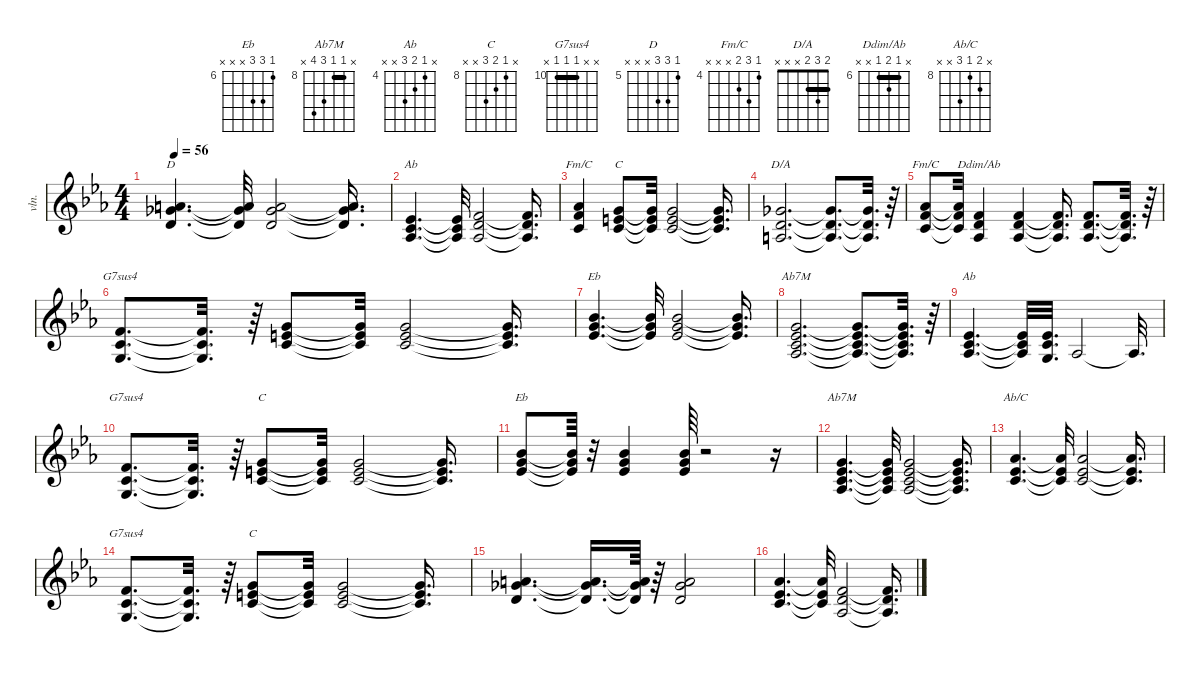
\defaultSystemsLayout 4
\hideDynamics
\bracketExtendMode nobrackets
\otherSystemsTrackNameOrientation horizontal
\track ("Rock Organ" "vln.") {defaultSystemsLayout 4 instrument synthstrings1}
\staff {score}
\tuning (E4 B3 G3 D3 A2 E2)
\chord ("Eb" 6 8 8 x x x) {firstfret 6 showfingering false}
\chord ("Ab7M" 3 4 5 6 x x) {firstfret 3 showfingering false}
\chord ("Ab" x 4 5 6 x x) {firstfret 4 showfingering false}
\chord ("C" 3 5 5 x x x) {showfingering false}
\chord ("G7sus4" x 6 5 5 x x) {firstfret 5 showfingering false barre 5}
\chord ("D" 5 7 7 x x x) {firstfret 5 showfingering false}
\chord ("Fm/C" 4 6 5 x x x) {firstfret 4 showfingering false}
\chord ("D/A" 2 3 2 x x x) {showfingering false barre 2}
\chord ("Ddim/Ab" x 6 7 6 x x) {firstfret 6 showfingering false barre 6}
\chord ("G7sus4" 1 1 0 x x x) {showfingering false barre 1}
\chord ("Ab7M" x 8 8 10 11 x) {firstfret 8 showfingering false barre 8}
\chord ("Ab/C" x 9 8 10 x x) {firstfret 8 showfingering false}
\chord ("G7sus4" x x 10 10 10 x) {firstfret 10 showfingering false barre (10 10)}
\chord ("C" x 8 9 10 x x) {firstfret 8 showfingering false}
\ts (4 4)
\tempo 56
\clef g2
\ks cminor
(5.1{acc forcenatural} 7.2{acc b} 7.3{acc forcenatural}).4{d ch "D" dy f beam Up} (5.1{t acc forcenatural} 7.2{t acc b} 7.3{t acc forcenatural}).32{beam Up} (5.1{acc forcenatural} 7.2{acc b} 7.3{acc forcenatural}).2{beam Up} (5.1{t acc forcenatural} 7.2{t acc b} 7.3{t acc forcenatural}).16{d beam Up} |
(4.2{acc b} 5.3{acc forcenatural} 6.4{acc b}).4{d ch "Ab" beam Up} (4.2{t acc b} 5.3{t acc forcenatural} 6.4{t acc b}).32{beam Up} (6.2{acc forcenatural} 7.3{acc forcenatural} 6.4{acc b}).2{beam Up} (6.2{t acc forcenatural} 7.3{t acc forcenatural} 6.4{t acc b}).16{d beam Up} |
(4.1{acc b} 6.2{acc forcenatural} 5.3{acc forcenatural}).4{ch "Fm/C" beam Up} (3.1{acc forcenatural} 5.2{acc forcenatural} 5.3{acc forcenatural}).8{ch "C" beam Up} (3.1{t acc forcenatural} 5.2{t acc forcenatural} 5.3{t acc forcenatural}).32{beam Up} (3.1{acc forcenatural} 5.2{acc forcenatural} 5.3{acc forcenatural}).2{beam Up} (3.1{t acc forcenatural} 5.2{t acc forcenatural} 5.3{t acc forcenatural}).16{d beam Up} |
(2.1{acc b} 3.2{acc forcenatural} 2.3{acc forcenatural}).2{d ch "D/A" beam Up} (2.1{t acc b} 3.2{t acc forcenatural} 2.3{t acc forcenatural}).8{d beam Up} (2.1{t acc b} 3.2{t acc forcenatural} 2.3{t acc forcenatural}).32{d beam Up} r.64{beam Up} |
(4.1{acc b} 6.2{acc forcenatural} 5.3{acc forcenatural}).8{ch "Fm/C" beam Up} (4.1{t acc b} 6.2{t acc forcenatural} 5.3{t acc forcenatural}).32{beam Up} (6.2{acc forcenatural} 7.3{acc forcenatural} 6.4{acc b}).4{ch "Ddim/Ab" beam Up} (6.2{acc forcenatural} 7.3{acc forcenatural} 6.4{acc b}).4{beam Up} (6.2{t acc forcenatural} 7.3{t acc forcenatural} 6.4{t acc b}).16{d beam Up} (6.2{acc forcenatural} 7.3{acc forcenatural} 6.4{acc b}).8{d beam Up} (6.2{t acc forcenatural} 7.3{t acc forcenatural} 6.4{t acc b}).32{d beam Up} r.64{beam Up} |
(6.2{acc forcenatural} 5.3{acc forcenatural} 5.4{acc forcenatural}).8{d ch "G7sus4" beam Up} (6.2{t acc forcenatural} 5.3{t acc forcenatural} 5.4{t acc forcenatural}).32{d beam Up} r.64{beam Up} (3.1{acc forcenatural} 5.2{acc forcenatural} 5.3{acc forcenatural}).8{beam Up} (3.1{t acc forcenatural} 5.2{t acc forcenatural} 5.3{t acc forcenatural}).32{beam Up} (3.1{acc forcenatural} 5.2{acc forcenatural} 5.3{acc forcenatural}).2{beam Up} (3.1{t acc forcenatural} 5.2{t acc forcenatural} 5.3{t acc forcenatural}).16{d beam Up} |
(6.1{acc b} 8.2{acc forcenatural} 8.3{acc b}).4{d ch "Eb" beam Up} (6.1{t acc b} 8.2{t acc forcenatural} 8.3{t acc b}).32{beam Up} (6.1{acc b} 8.2{acc forcenatural} 8.3{acc b}).2{beam Up} (6.1{t acc b} 8.2{t acc forcenatural} 8.3{t acc b}).16{d beam Up} |
(3.1{acc forcenatural} 4.2{acc b} 5.3{acc forcenatural} 6.4{acc b}).2{d ch "Ab7M" beam Up} (3.1{t acc forcenatural} 4.2{t acc b} 5.3{t acc forcenatural} 6.4{t acc b}).8{d beam Up} (3.1{t acc forcenatural} 4.2{t acc b} 5.3{t acc forcenatural} 6.4{t acc b}).32{d beam Up} r.64{beam Up} |
(4.2{acc b} 5.3{acc forcenatural} 6.4{acc b}).4{d ch "Ab" beam Up} (4.2{t acc b} 5.3{t acc forcenatural} 6.4{t acc b}).32{beam Up} (4.2{acc b} 5.3{acc forcenatural} 5.4{acc forcenatural}).32{d beam Up} 6.4{acc b}.2{beam Up} 6.4{t acc b}.32{d beam Up} |
(1.1{acc forcenatural} 1.2{acc forcenatural} 0.3{acc forcenatural}).8{d ch "G7sus4" beam Up} (1.1{t acc forcenatural} 1.2{t acc forcenatural} 0.3{t acc forcenatural}).32{d beam Up} r.64{beam Up} (3.1{acc forcenatural} 5.2{acc forcenatural} 5.3{acc forcenatural}).8{ch "C" beam Up} (3.1{t acc forcenatural} 5.2{t acc forcenatural} 5.3{t acc forcenatural}).32{beam Up} (3.1{acc forcenatural} 5.2{acc forcenatural} 5.3{acc forcenatural}).2{beam Up} (3.1{t acc forcenatural} 5.2{t acc forcenatural} 5.3{t acc forcenatural}).16{d beam Up} |
(6.1{acc b} 8.2{acc forcenatural} 8.3{acc b}).8{ch "Eb" beam Up} (6.1{t acc b} 8.2{t acc forcenatural} 8.3{t acc b}).64{beam Up} r.32{beam Up} (6.1{acc b} 8.2{acc forcenatural} 8.3{acc b}).4{beam Up} (6.1{acc b} 8.2{acc forcenatural} 8.3{acc b}).64{beam Up} r.2{beam Up} r.16{beam Up} |
(8.2{acc forcenatural} 8.3{acc b} 10.4{acc forcenatural} 11.5{acc b}).4{d ch "Ab7M" beam Up} (8.2{t acc forcenatural} 8.3{t acc b} 10.4{t acc forcenatural} 11.5{t acc b}).32{beam Up} (8.2{acc forcenatural} 8.3{acc b} 10.4{acc forcenatural} 11.5{acc b}).2{beam Up} (8.2{t acc forcenatural} 8.3{t acc b} 10.4{t acc forcenatural} 11.5{t acc b}).16{d beam Up} |
(9.2{acc b} 8.3{acc b} 10.4{acc forcenatural}).4{d ch "Ab/C" beam Up} (9.2{t acc b} 8.3{t acc b} 10.4{t acc forcenatural}).32{beam Up} (9.2{acc b} 8.3{acc b} 10.4{acc forcenatural}).2{beam Up} (9.2{t acc b} 8.3{t acc b} 10.4{t acc forcenatural}).16{d beam Up} |
(10.3{acc forcenatural} 10.4{acc forcenatural} 10.5{acc forcenatural}).8{d ch "G7sus4" beam Up} (10.3{t acc forcenatural} 10.4{t acc forcenatural} 10.5{t acc forcenatural}).32{d beam Up} r.64{beam Up} (8.2{acc forcenatural} 9.3{acc forcenatural} 10.4{acc forcenatural}).8{ch "C" beam Up} (8.2{t acc forcenatural} 9.3{t acc forcenatural} 10.4{t acc forcenatural}).32{beam Up} (8.2{acc forcenatural} 9.3{acc forcenatural} 10.4{acc forcenatural}).2{beam Up} (8.2{t acc forcenatural} 9.3{t acc forcenatural} 10.4{t acc forcenatural}).16{d beam Up} |
(5.1{acc forcenatural} 7.2{acc b} 7.3{acc forcenatural}).4{d beam Up} (5.1{t acc forcenatural} 7.2{t acc b} 7.3{t acc forcenatural}).16{d beam Up} (5.1{t acc forcenatural} 7.2{t acc b} 7.3{t acc forcenatural}).64{beam Up} r.64{beam Up} (5.1{acc forcenatural} 7.2{acc b} 7.3{acc forcenatural}).2{beam Up} |
(4.1{acc b} 4.2{acc b} 5.3{acc forcenatural}).4{d beam Up} (4.1{t acc b} 4.2{t acc b} 5.3{t acc forcenatural}).32{beam Up} (1.1{acc forcenatural} 3.2{acc forcenatural} 1.3{acc b}).2{beam Up} (1.1{t acc forcenatural} 3.2{t acc forcenatural} 1.3{t acc b}).16{d beam Up}
